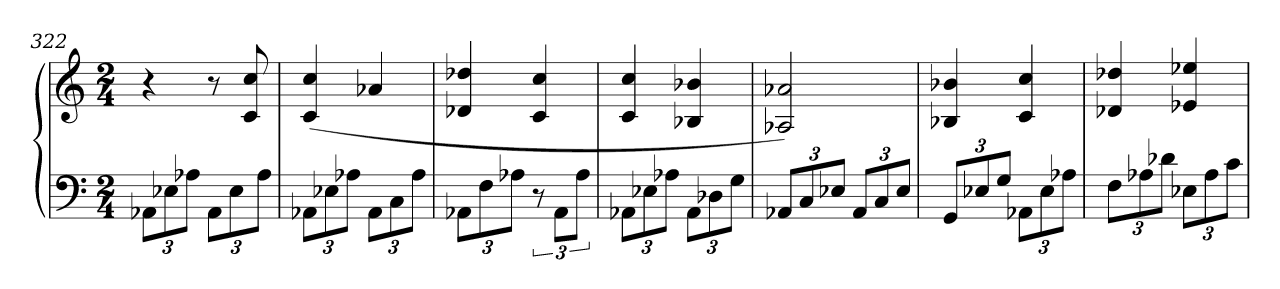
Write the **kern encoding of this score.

**kern	**kern
*part1	*part1
*staff2	*staff1
*clefF4	*clefG2
*k[]	*k[]
*C:	*C:
*M2/4	*M2/4
=322	=322
12AA-XL	4r
12E-X	.
12A-XJ	.
12AA-L	8r
12E-	.
.	8c 8cc
12A-J	.
=323	=323
12AA-XL	(4c 4cc
12E-X	.
12A-XJ	.
12AA-L	4a-X
12C	.
12A-J	.
=324	=324
12AA-XL	4d-X 4dd-X
12F	.
12A-XJ	.
12r	4c 4cc
12AA-L	.
12A-J	.
=325	=325
12AA-XL	4c 4cc
12E-X	.
12A-XJ	.
12AA-L	4B-X 4b-X
12D-X	.
12GJ	.
=326	=326
12AA-XL	2A-X 2a-X)
12C	.
12E-XJ	.
12AA-L	.
12C	.
12E-J	.
=327	=327
12GGL	4B-X 4b-X
12E-X	.
12GJ	.
12AA-XL	4c 4cc
12E-	.
12A-XJ	.
=328	=328
12FL	4d-X 4dd-X
12A-X	.
12d-XJ	.
12E-XL	4e-X 4ee-X
12A-	.
12cJ	.
=	=
*-	*-
